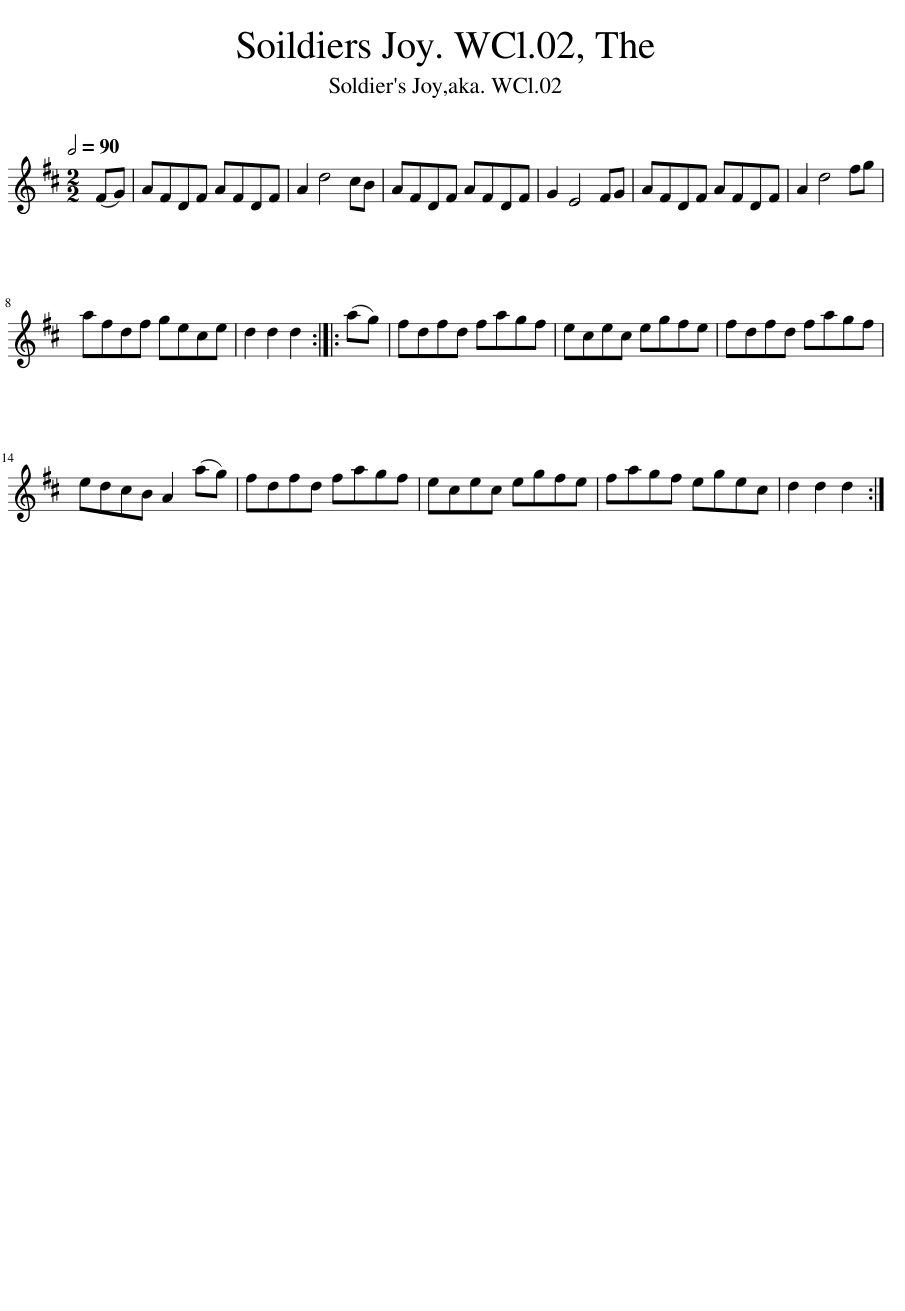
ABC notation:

X:1
L:1/8
Q:1/2=90
M:2/2
I:linebreak $
K:D
V:1 treble
V:1
 (FG) | AFDF AFDF | A2 d4 cB | AFDF AFDF | G2 E4 FG | %5
 AFDF AFDF | A2 d4 fg |$ afdf gece | d2 d2 d2 :: (ag) | %10
 fdfd fagf | ecec egfe | fdfd fagf |$ edcB A2 (ag) | fdfd fagf | %15
 ecec egfe | fagf egec | d2 d2 d2 :| %18
